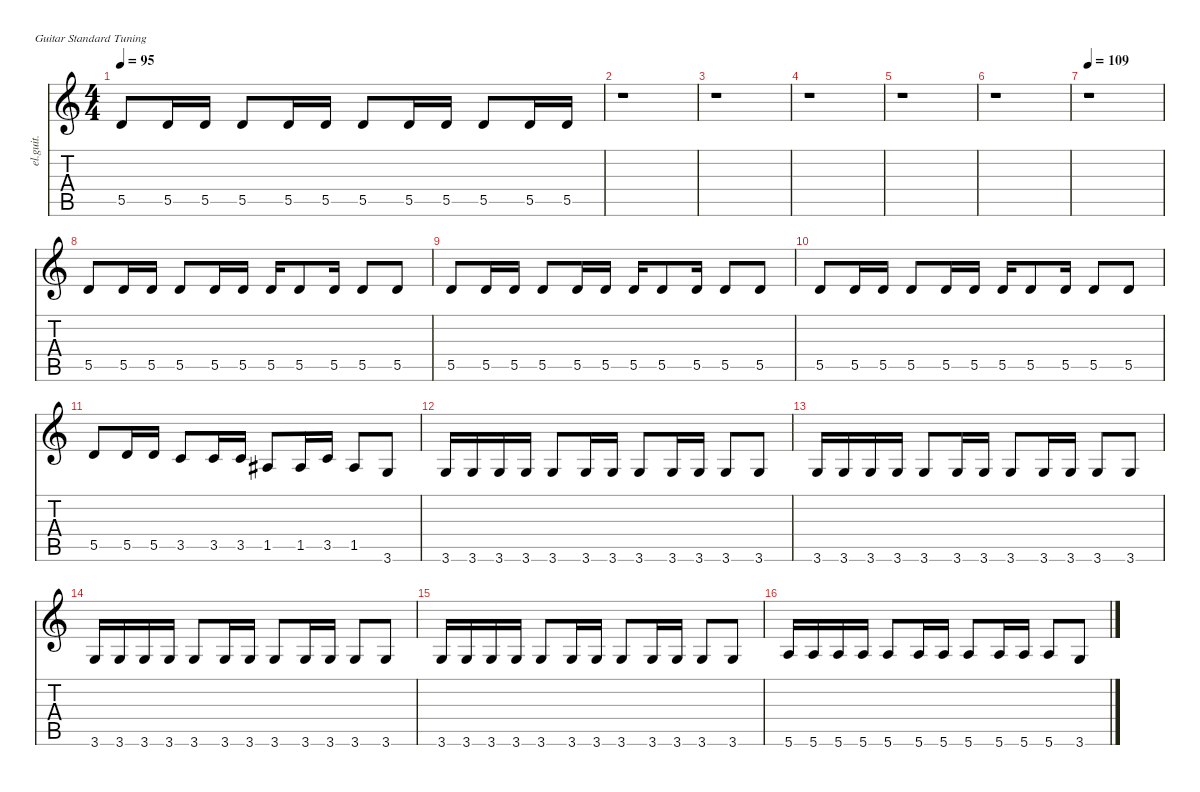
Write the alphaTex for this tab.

\defaultSystemsLayout 4
\hideDynamics
\bracketExtendMode nobrackets
\otherSystemsTrackNameOrientation horizontal
\track ("Guit I" "el.guit.") {instrument electricguitarclean}
\staff {score tabs}
\tuning (E4 B3 G3 D3 A2 E2)
\ts (4 4)
\tempo 95
\clef g2
\ks c
5.5.8{dy f beam Up} 5.5.16{beam Up} 5.5.16{beam Up} 5.5.8{beam Up} 5.5.16{beam Up} 5.5.16{beam Up} 5.5.8{beam Up} 5.5.16{beam Up} 5.5.16{beam Up} 5.5.8{beam Up} 5.5.16{beam Up} 5.5.16{beam Up} |
r.1{beam Down} |
r.1{beam Down} |
r.1{beam Down} |
r.1{beam Down} |
r.1{beam Down} |
\tempo 109
r.1{beam Down} |
5.5.8{beam Up} 5.5.16{beam Up} 5.5.16{beam Up} 5.5.8{beam Up} 5.5.16{beam Up} 5.5.16{beam Up} 5.5.16{beam Up} 5.5.8{beam Up} 5.5.16{beam Up} 5.5.8{beam Up} 5.5.8{beam Up} |
5.5.8{beam Up} 5.5.16{beam Up} 5.5.16{beam Up} 5.5.8{beam Up} 5.5.16{beam Up} 5.5.16{beam Up} 5.5.16{beam Up} 5.5.8{beam Up} 5.5.16{beam Up} 5.5.8{beam Up} 5.5.8{beam Up} |
5.5.8{beam Up} 5.5.16{beam Up} 5.5.16{beam Up} 5.5.8{beam Up} 5.5.16{beam Up} 5.5.16{beam Up} 5.5.16{beam Up} 5.5.8{beam Up} 5.5.16{beam Up} 5.5.8{beam Up} 5.5.8{beam Up} |
5.5.8{beam Up} 5.5.16{beam Up} 5.5.16{beam Up} 3.5.8{beam Up} 3.5.16{beam Up} 3.5.16{beam Up} 1.5{acc #}.8{beam Up} 1.5{acc #}.16{beam Up} 3.5.16{beam Up} 1.5{acc #}.8{beam Up} 3.6.8{beam Up} |
3.6.16{beam Up} 3.6.16{beam Up} 3.6.16{beam Up} 3.6.16{beam Up} 3.6.8{beam Up} 3.6.16{beam Up} 3.6.16{beam Up} 3.6.8{beam Up} 3.6.16{beam Up} 3.6.16{beam Up} 3.6.8{beam Up} 3.6.8{beam Up} |
3.6.16{beam Up} 3.6.16{beam Up} 3.6.16{beam Up} 3.6.16{beam Up} 3.6.8{beam Up} 3.6.16{beam Up} 3.6.16{beam Up} 3.6.8{beam Up} 3.6.16{beam Up} 3.6.16{beam Up} 3.6.8{beam Up} 3.6.8{beam Up} |
3.6.16{beam Up} 3.6.16{beam Up} 3.6.16{beam Up} 3.6.16{beam Up} 3.6.8{beam Up} 3.6.16{beam Up} 3.6.16{beam Up} 3.6.8{beam Up} 3.6.16{beam Up} 3.6.16{beam Up} 3.6.8{beam Up} 3.6.8{beam Up} |
3.6.16{beam Up} 3.6.16{beam Up} 3.6.16{beam Up} 3.6.16{beam Up} 3.6.8{beam Up} 3.6.16{beam Up} 3.6.16{beam Up} 3.6.8{beam Up} 3.6.16{beam Up} 3.6.16{beam Up} 3.6.8{beam Up} 3.6.8{beam Up} |
5.6.16{beam Up} 5.6.16{beam Up} 5.6.16{beam Up} 5.6.16{beam Up} 5.6.8{beam Up} 5.6.16{beam Up} 5.6.16{beam Up} 5.6.8{beam Up} 5.6.16{beam Up} 5.6.16{beam Up} 5.6.8{beam Up} 3.6.8{beam Up}
